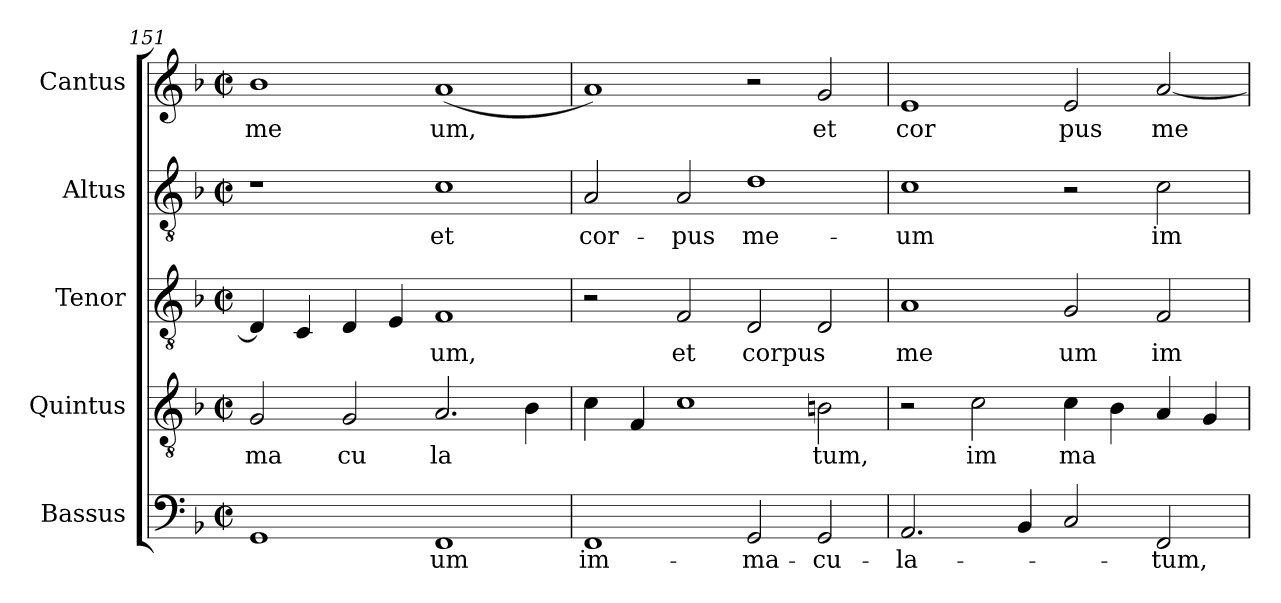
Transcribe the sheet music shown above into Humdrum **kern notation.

**kern	**text	**kern	**text	**kern	**text	**kern	**text	**kern	**text
*part5	*part5	*part4	*part4	*part3	*part3	*part2	*part2	*part1	*part1
*staff5	*staff5	*staff4	*staff4	*staff3	*staff3	*staff2	*staff2	*staff1	*staff1
*I"Bassus	*	*I"Quintus	*	*I"Tenor	*	*I"Altus	*	*I"Cantus	*
*clefF4	*	*clefGv2	*	*clefGv2	*	*clefGv2	*	*clefG2	*
*k[b-]	*	*k[b-]	*	*k[b-]	*	*k[b-]	*	*k[b-]	*
*F:	*	*F:	*	*F:	*	*F:	*	*F:	*
*M2/2	*	*M2/2	*	*M2/2	*	*M2/2	*	*M2/2	*
*met(c|)	*	*met(c|)	*	*met(c|)	*	*met(c|)	*	*met(c|)	*
=151	=151	=151	=151	=151	=151	=151	=151	=151	=151
!	!	!	!LO:LY:b:cj	!	!	!	!	!	!LO:LY:b:cj
1GG	.	2G/	ma	4D/]	.	1r	.	1b-	me
.	.	.	.	4C/	.	.	.	.	.
!	!	!	!LO:LY:b:cj	!	!	!	!	!	!
.	.	2G/	cu	4D/	.	.	.	.	.
.	.	.	.	4E/	.	.	.	.	.
!	!LO:LY:b:cj	!	!LO:LY:b:cj	!	!LO:LY:b:cj	!	!LO:LY:b:cj	!	!LO:LY:b
1FF	-um	2.A/	la	1F	um,	1c	et	(<1a	um,
.	.	4B-\	.	.	.	.	.	.	.
=152	=152	=152	=152	=152	=152	=152	=152	=152	=152
!	!LO:LY:b:cj	!	!	!	!	!	!LO:LY:b:cj	!	!
1FF	im-	4c\	.	2r	.	2A/	cor-	1a)	.
.	.	4F/	.	.	.	.	.	.	.
!	!	!	!	!	!LO:LY:b:cj	!	!LO:LY:b:cj	!	!
.	.	1c	.	2F/	et	2A/	-pus	.	.
!	!LO:LY:b:cj	!	!	!	!LO:LY:b	!	!LO:LY:b:cj	!	!
2GG/	-ma-	.	.	2D/	corpus	1d	me-	2r	.
!	!LO:LY:b:cj	!	!LO:LY:b:cj	!	!	!	!	!	!LO:LY:b:cj
2GG/	-cu-	2Bn\	tum,	2D/	.	.	.	2g/	et
=153	=153	=153	=153	=153	=153	=153	=153	=153	=153
!	!LO:LY:b:cj	!	!	!	!LO:LY:b:cj	!	!LO:LY:b:cj	!	!LO:LY:b:cj
2.AA/	-la-	2r	.	1A	me	1c	-um	1e	cor
!	!	!	!LO:LY:b:cj	!	!	!	!	!	!
.	.	2c\	im	.	.	.	.	.	.
4BB-/	.	.	.	.	.	.	.	.	.
!	!	!	!LO:LY:b	!	!LO:LY:b:cj	!	!	!	!LO:LY:b:cj
2C/	.	4c\	ma	2G/	um	2r	.	2e/	pus
.	.	4B-\	.	.	.	.	.	.	.
!	!LO:LY:b:cj	!	!	!	!LO:LY:b:cj	!	!LO:LY:b:cj	!	!LO:LY:b
2FF/	-tum,	4A/	.	2F/	im	2c\	im-	[<2a/	me
.	.	4G/	.	.	.	.	.	.	.
=	=	=	=	=	=	=	=	=	=
*-	*-	*-	*-	*-	*-	*-	*-	*-	*-
